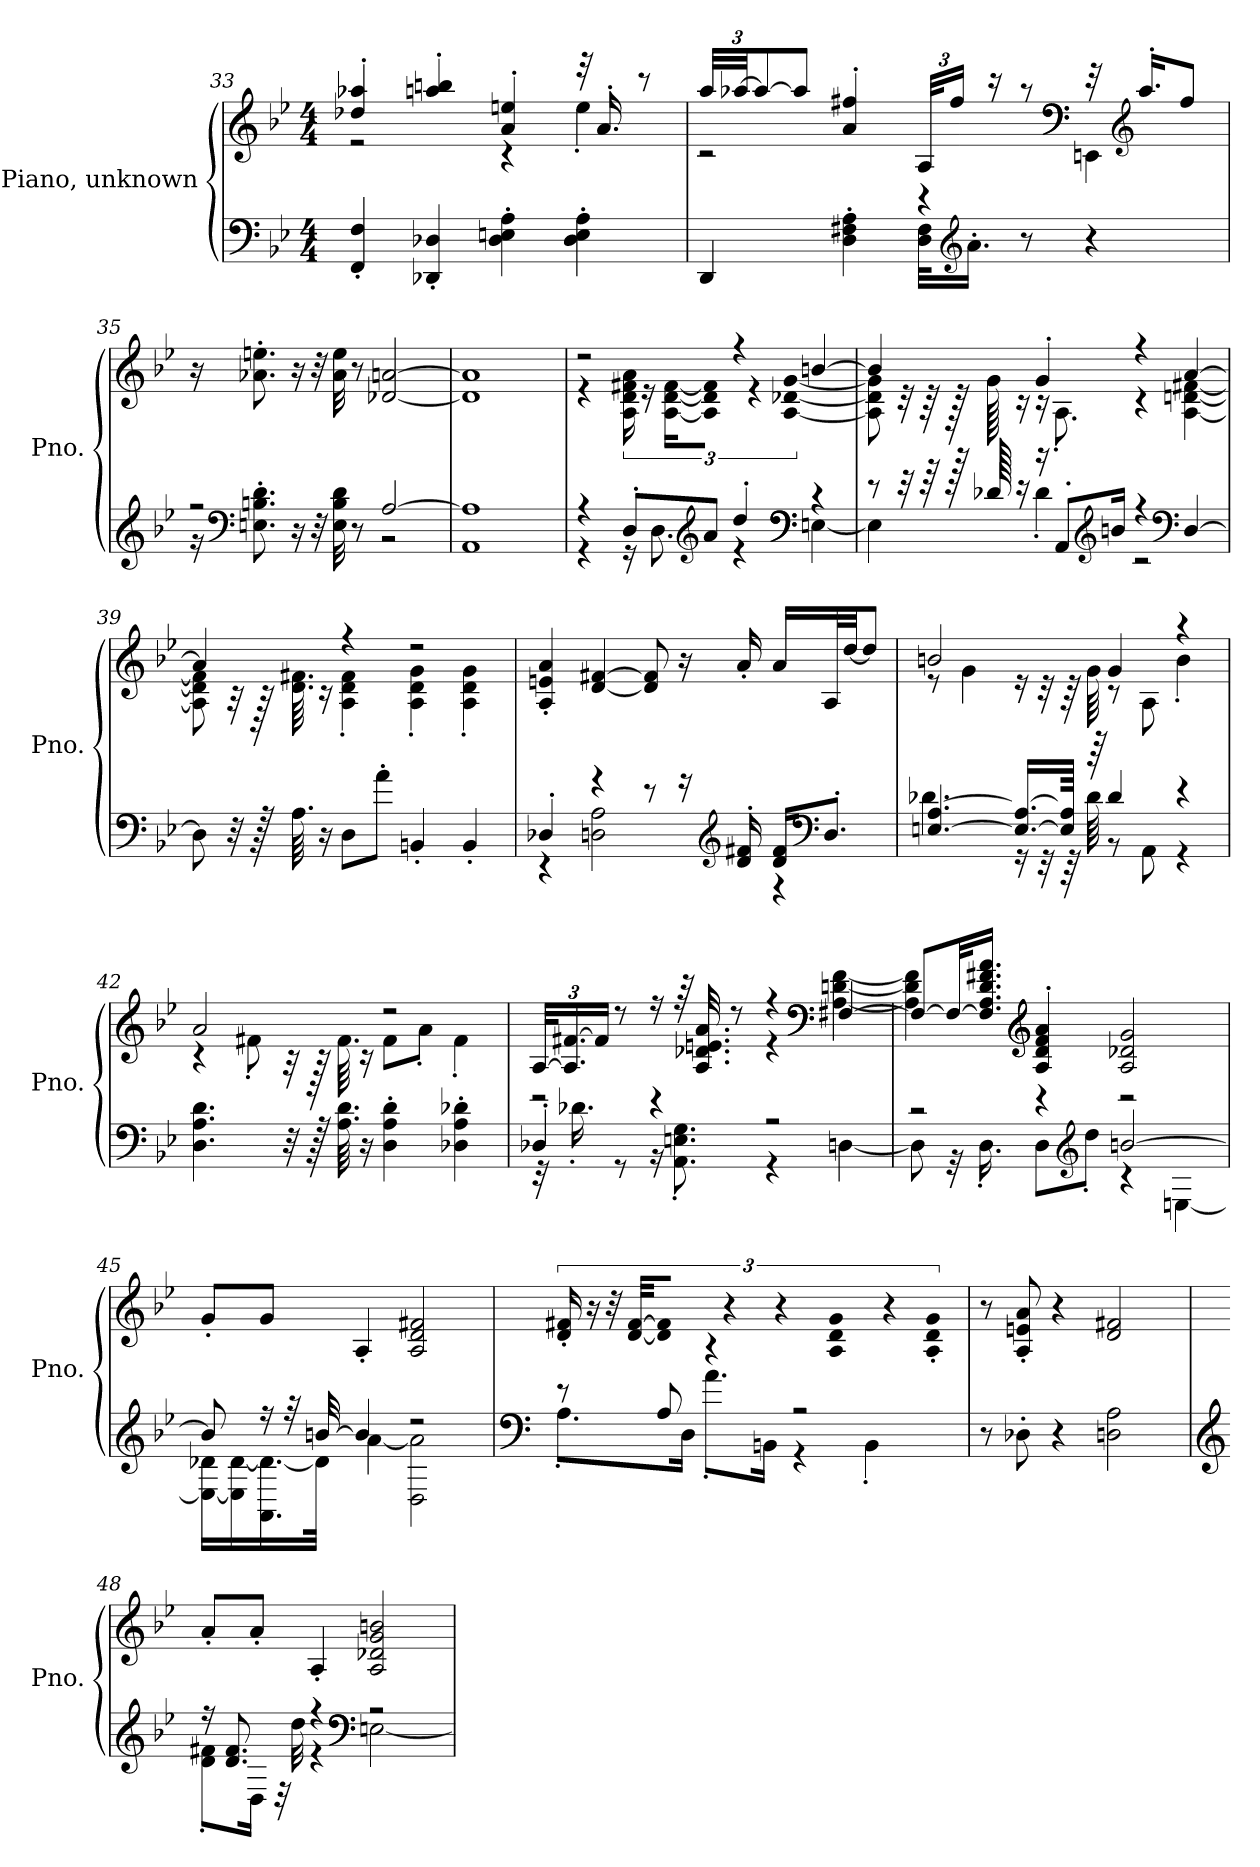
**kern	**kern
*part1	*part1
*staff2	*staff1
*I"Piano, unknown	*
*I'Pno.	*
!!LO:PB:g=z
*clefF4	*clefG2
*k[b-e-]	*k[b-e-]
*M4/4	*M4/4
=33	=33
*	*^
4FF/' 4F/'	4dd-X/' 4aa-X/'	2r
4DD-X/' 4D-X/'	4aan/' 4bbn/'	.
4D-\' 4En\' 4A\'	4a/' 4een/'	4r
4D-\' 4E\' 4A\'	32r	4ee'\
.	16.a'/	.
.	8r	.
=34	=34	=34
*	*Xbrackettup	*
4DD/	48aa/LLL	2r
.	[48aa-X/JJ	.
.	12aa-/_	.
.	8aa-/J]	.
4D\' 4F#X\' 4A\'	4a/' 4ff#X/'	.
32D\ 32F#\KLL	48A/KLL	4r
.	24ff#/JJ	.
*clefG2	*	*
16.a'\JJ	.	.
.	16r	.
8r	8r	.
*	*clefF4	*
4r	32r	4EEn\
*	*clefG2	*
.	16.aa-'/KL	.
.	8ff#/J	.
*	*v	*v
=35	=35
*^	*
2r	16r	16r
*clefF4	*	*
.	8.En\' 8.Bn\' 8.d\'	8.a-X\' 8.een\'
.	16r	16r
.	32r	32r
.	32E\ 32B\ 32d\	32a-\ 32ee\
.	8r	8r
[2A/	2r	[2d-X/ [2an/
!!LO:LB:g=z
=36	=36	=36
1A]	1AA	1d-] 1a]
=37	=37	=37
*	*	*^
4r	4r	2r	4r
*	*	*	*brackettup
8D'/L	16r	.	24A\ 24d\ 24f#X\ 24a\
.	.	.	24r
.	8.D\	.	.
.	.	.	[24A\ [24d\ [24f#\KL
*clefG2	*	*	*
8a/J	.	.	8A\] 8d\] 8f#\]J
4dd'/	4r	4r	4r
*clefF4	*	*	*
4r	[4En\	[4bn/	[4A\ [4d-X\ [4g\
=38	=38	=38	=38
8r	4E\]	4b/]	8A\] 8d-\] 8g\]
32r	.	.	32r
64r	.	.	64r
128r	.	.	128r
128d-X/	.	.	128g\
16r	.	.	16r
16r	4d-'\	4g'/	16r
8AA'/L	.	.	8.A'\
*clefG2	*	*	*
16bn/Jk	.	.	.
4r	2r	4r	4r
*clefF4	*	*	*
[4D/	.	[4a/	[4A\ [4dn\ [4f#X\
*v	*v	*	*
=39	=39	=39
8D\]	4a/]	8A\] 8d\] 8f#\]
32r	.	32r
128r	.	128r
64.A\	.	64.d\ 64.f#X\
16r	.	16r
8D\L	4r	4A\' 4d\' 4f#\'
8a'\J	.	.
4BBn'/	2r	4A\' 4d\' 4g\'
4BB'/	.	4A\' 4d\' 4g\'
*	*v	*v
!!LO:LB:g=z
=40	=40
*^	*
4D-X'/	4r	4A/' 4en/' 4a/'
4r	2Dn\ 2A\	[4d/ [4f#X/
8r	.	8d/] 8f#/]
16r	.	16r
*clefG2	*	*
16d/' 16f#X/'	.	16a'/
16d/ 16f#/KL	4r	16a/LL
*clefF4	*	*
8.D'/J	.	32A/L
.	.	[32dd/JJ
.	.	8dd/J]
=41	=41	=41
*	*	*^
[4.En/ [4.A/	4.d-X\	2bn/	8r
.	.	.	4g\
16.E/_ 16.A/_LL	16r	.	16r
.	32r	.	32r
64E/] 64A/]JJkk	64r	.	64r
64r	64d-\	.	64g\
4d-/	8r	4g/	8r
.	8AA\	.	8A\
4r	4r	4r	4b'\
*v	*v	*	*
=42	=42	=42
4.D\ 4.A\ 4.d\	2a/	4r
.	.	8f#X'\
32r	.	32r
128r	.	128r
64.A\ 64.d\	.	64.f#\
16r	.	16r
4D\' 4A\' 4d\'	2r	8f#\L
.	.	8a'\J
4D-X\' 4A\' 4d-X\'	.	4f#'\
!!LO:LB:g=z	!!
=43	=43	=43
*^	*	*
*	*	*Xbrackettup	*
4D-X'/	32r	[48A/KLL	2r
.	.	24.A/] [24.f#X/	.
.	16.d-X'\	.	.
.	.	24f#/JJ]	.
.	8r	8r	.
4r	16r	16r	.
.	8.AA\' 8.En\' 8.G\'	64r	.
.	.	32.A/ 32.d-X/ 32.en/ 32.a/	.
.	.	8r	.
2r	4r	4r	4r
*	*	*clefF4	*
.	[4Dn\	[4F#X/	[4A\ [4dn\ [4f#\
=44	=44	=44	=44
2r	8D\]	8F#/L_	4A\] 4d\] 4f#\]
.	32r	32F#/KL_	.
.	16.D'\	16.F#/] 16.A/ 16.d/ 16.f#X/ 16.a/JJ	.
*	*	*clefG2	*
.	8D\L	4A/' 4d/' 4f#/' 4a/'	4r
*clefG2	*	*	*
.	8dd'\J	.	.
[2bn/	4r	2A/ 2d-X/ 2g/	2r
.	[4En\	.	.
*	*	*v	*v
!!LO:LB:g=z
=45	=45	=45
8b/]	16E\_ 16d-X\LL	8g'/L
.	16E\] [16d-\	.
16r	16.AA\ 16.d-\_	8g/J
32r	.	.
[32bn/	32d-\JJk]	.
4b/]	[4a\	4A'/
2r	2D\ 2a\]	2A/ 2d/ 2f#X/
=46	=46	=46
*clefF4	*	*
*	*	*brackettup
8r	8.A'\L	24d/' 24f#X/'
.	.	24r
.	.	48r
.	.	[48d/ [48f#/KKL
8A/	.	8d/] 8f#/]J
.	16D\Jk	.
4r	8.a'\L	8r
.	.	16r
.	16BBn\Jk	16A/ 16d/ 16g/
2r	4r	4r
.	4BB'\	4A/' 4d/' 4g/'
*v	*v	*
=47	=47
8r	8r
8D-X'\	8A/' 8en/' 8a/'
4r	4r
2Dn\ 2A\	2d/ 2f#X/
!!LO:LB:g=z
=48	=48
*clefG2	*
*^	*
16r	8d\' 8f#X\'L	8a'/L
8.d/ 8.f#/	.	.
.	16D\Jk	8a'/J
.	32r	.
.	32dd\	.
4r	4r	4A'/
*clefF4	*	*
2r	[2En\	2A/ 2d-X/ 2g/ 2bn/
*v	*v	*
=	=
*-	*-
